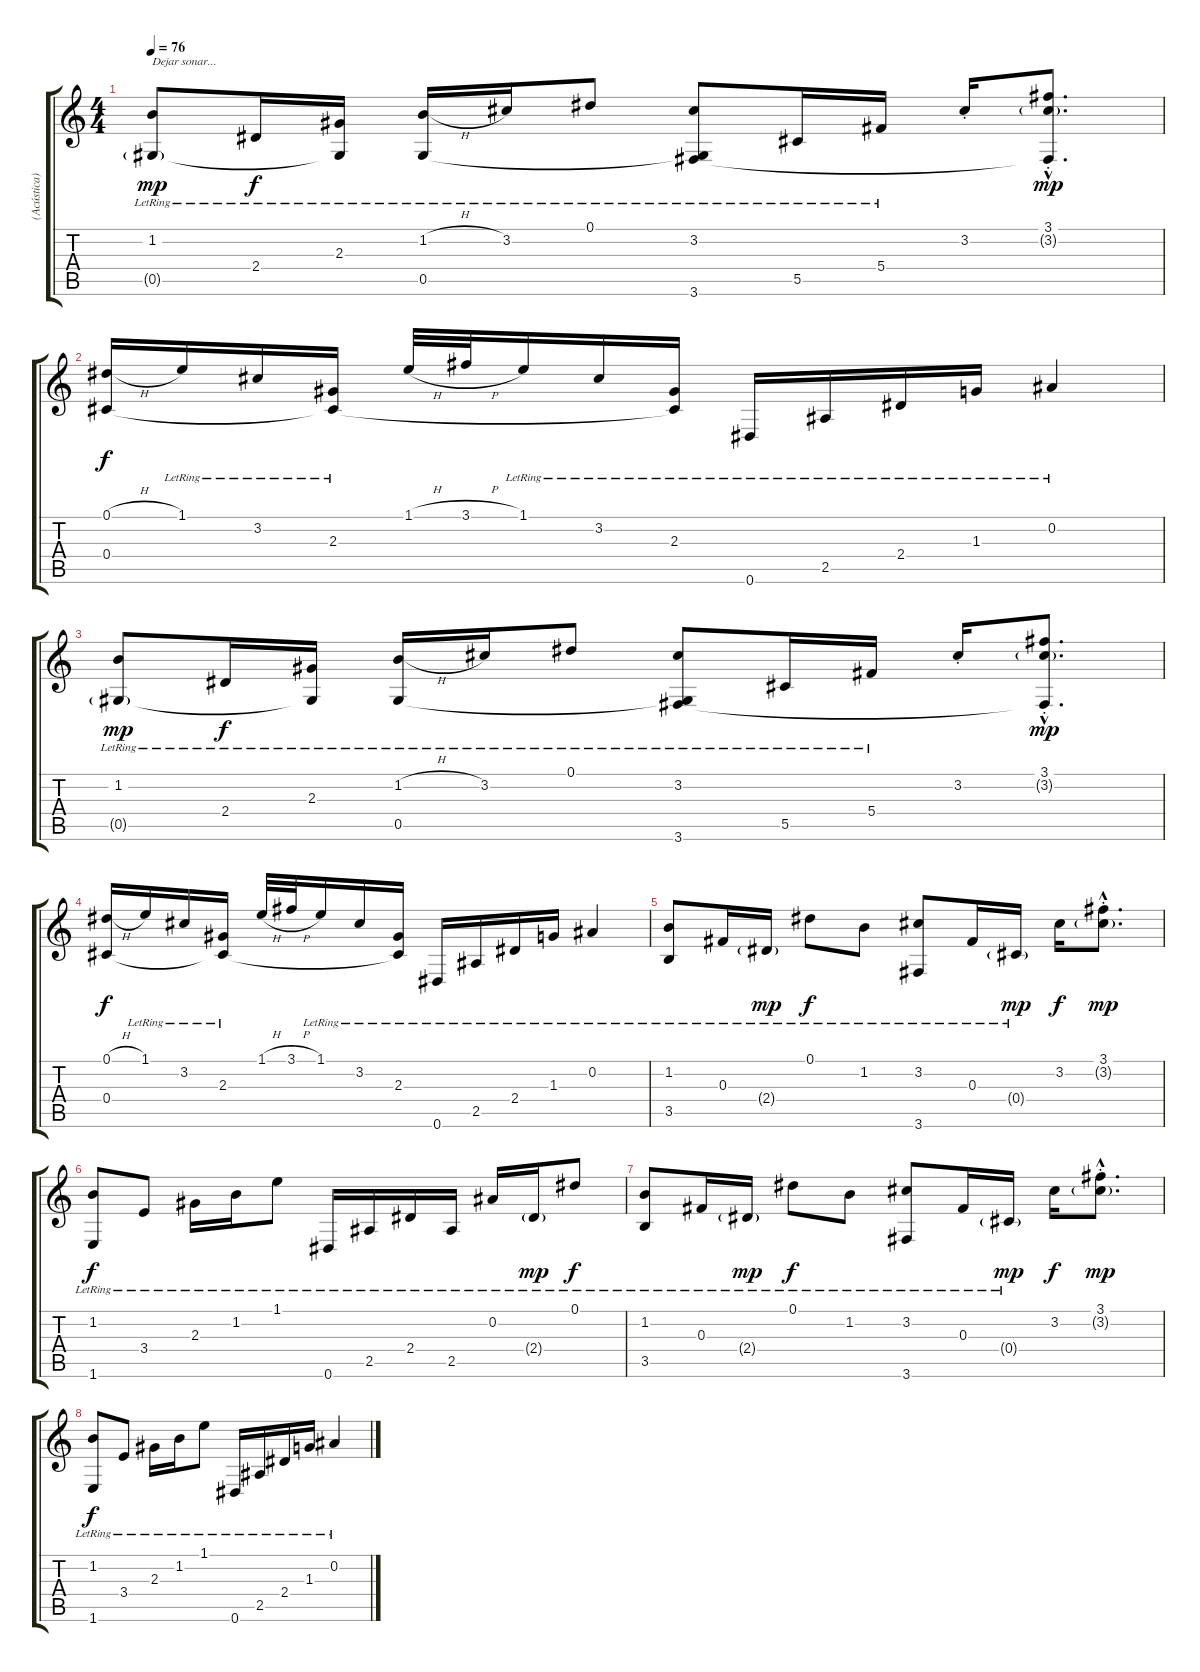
\track ("(Acústica)" "(Acústica)") {instrument acousticguitarsteel}
\staff {score tabs}
\tuning (Eb4 Bb3 Gb3 Db3 Ab2 Eb2) {hide}
\ts (4 4)
\tempo 76
\clef g2
\ks c
(1.2{lr} 0.5{g lr}).8{txt "Dejar sonar..." dy mp} 2.4{lr}.16{dy f} (2.3{lr} 0.5{t}).16 (1.2{h} 0.5{lr}).16 3.2{lr}.16 0.1{lr}.8 (3.2{lr} 0.5{t} 3.6{lr}).8 5.5{lr}.16 5.4{lr}.16 3.2{st}.16 (3.1{hac st} 3.2{g hac} 3.6{hac t}).8{d dy mp} |
(0.1{h} 0.4).16{dy f} 1.1{lr}.16 3.2{lr}.16 (2.3{lr} 0.4{t}).16 1.1{h}.32 3.1{h}.32 1.1{lr}.16 3.2{lr}.16 (2.3{lr} 0.4{t}).16 0.6{lr}.16 2.5{lr}.16 2.4{lr}.16 1.3{lr}.16 0.2{lr}.4 |
(1.2{lr} 0.5{g lr}).8{dy mp} 2.4{lr}.16{dy f} (2.3{lr} 0.5{t}).16 (1.2{h} 0.5{lr}).16 3.2{lr}.16 0.1{lr}.8 (3.2{lr} 0.5{t} 3.6{lr}).8 5.5{lr}.16 5.4{lr}.16 3.2{st}.16 (3.1{hac st} 3.2{g hac} 3.6{hac t}).8{d dy mp} |
(0.1{h} 0.4).16{dy f} 1.1{lr}.16 3.2{lr}.16 (2.3{lr} 0.4{t}).16 1.1{h}.32 3.1{h}.32 1.1{lr}.16 3.2{lr}.16 (2.3{lr} 0.4{t}).16 0.6{lr}.16 2.5{lr}.16 2.4{lr}.16 1.3{lr}.16 0.2{lr}.4 |
(1.2{lr} 3.5{lr}).8 0.3{lr}.16 2.4{g lr}.16{dy mp} 0.1{lr}.8{dy f} 1.2{lr}.8 (3.2{lr} 3.6{lr}).8 0.3{lr}.16 0.4{g lr}.16{dy mp} 3.2.16{dy f} (3.1{hac st} 3.2{g hac}).8{d dy mp} |
(1.2{lr} 1.6{lr}).8{dy f} 3.4{lr}.8 2.3{lr}.16 1.2{lr}.16 1.1{lr}.8 0.6{lr}.16 2.5{lr}.16 2.4{lr}.16 2.5{lr}.16 0.2{lr}.16 2.4{g lr}.16{dy mp} 0.1{lr}.8{dy f} |
(1.2{lr} 3.5{lr}).8 0.3{lr}.16 2.4{g lr}.16{dy mp} 0.1{lr}.8{dy f} 1.2{lr}.8 (3.2{lr} 3.6{lr}).8 0.3{lr}.16 0.4{g lr}.16{dy mp} 3.2.16{dy f} (3.1{hac st} 3.2{g hac}).8{d dy mp} |
(1.2{lr} 1.6{lr}).8{dy f} 3.4{lr}.8 2.3{lr}.16 1.2{lr}.16 1.1{lr}.8 0.6{lr}.16 2.5{lr}.16 2.4{lr}.16 1.3{lr}.16 0.2{lr}.4
